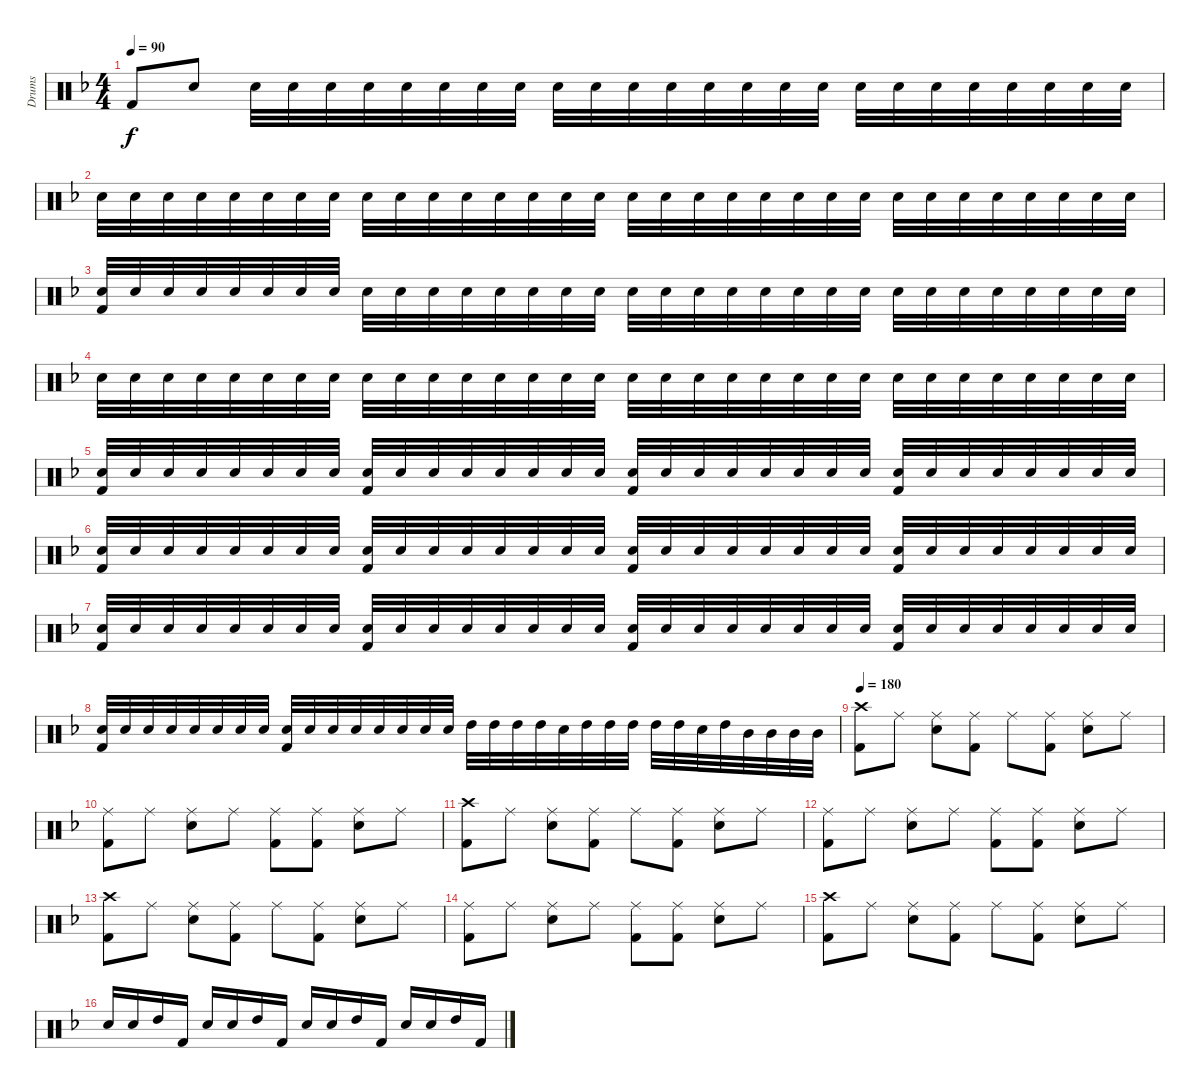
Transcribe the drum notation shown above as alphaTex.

\track ("Drums" "Drums") {instrument percussion}
\staff {score}
\articulation defaults
\ts (4 4)
\tempo 90
\clef neutral
\ks f "Kick (hit) 2".8{dy f} "Electric Snare (hit)".8 "Electric Snare (hit)".32 "Electric Snare (hit)".32 "Electric Snare (hit)".32 "Electric Snare (hit)".32 "Electric Snare (hit)".32 "Electric Snare (hit)".32 "Electric Snare (hit)".32 "Electric Snare (hit)".32 "Electric Snare (hit)".32 "Electric Snare (hit)".32 "Electric Snare (hit)".32 "Electric Snare (hit)".32 "Electric Snare (hit)".32 "Electric Snare (hit)".32 "Electric Snare (hit)".32 "Electric Snare (hit)".32 "Electric Snare (hit)".32 "Electric Snare (hit)".32 "Electric Snare (hit)".32 "Electric Snare (hit)".32 "Electric Snare (hit)".32 "Electric Snare (hit)".32 "Electric Snare (hit)".32 "Electric Snare (hit)".32
|
"Electric Snare (hit)".32 "Electric Snare (hit)".32 "Electric Snare (hit)".32 "Electric Snare (hit)".32 "Electric Snare (hit)".32 "Electric Snare (hit)".32 "Electric Snare (hit)".32 "Electric Snare (hit)".32 "Electric Snare (hit)".32 "Electric Snare (hit)".32 "Electric Snare (hit)".32 "Electric Snare (hit)".32 "Electric Snare (hit)".32 "Electric Snare (hit)".32 "Electric Snare (hit)".32 "Electric Snare (hit)".32 "Electric Snare (hit)".32 "Electric Snare (hit)".32 "Electric Snare (hit)".32 "Electric Snare (hit)".32 "Electric Snare (hit)".32 "Electric Snare (hit)".32 "Electric Snare (hit)".32 "Electric Snare (hit)".32 "Electric Snare (hit)".32 "Electric Snare (hit)".32 "Electric Snare (hit)".32 "Electric Snare (hit)".32 "Electric Snare (hit)".32 "Electric Snare (hit)".32 "Electric Snare (hit)".32 "Electric Snare (hit)".32 |
("Electric Snare (hit)" "Kick (hit) 2").32 "Electric Snare (hit)".32 "Electric Snare (hit)".32 "Electric Snare (hit)".32 "Electric Snare (hit)".32 "Electric Snare (hit)".32 "Electric Snare (hit)".32 "Electric Snare (hit)".32 "Electric Snare (hit)".32 "Electric Snare (hit)".32 "Electric Snare (hit)".32 "Electric Snare (hit)".32 "Electric Snare (hit)".32 "Electric Snare (hit)".32 "Electric Snare (hit)".32 "Electric Snare (hit)".32 "Electric Snare (hit)".32 "Electric Snare (hit)".32 "Electric Snare (hit)".32 "Electric Snare (hit)".32 "Electric Snare (hit)".32 "Electric Snare (hit)".32 "Electric Snare (hit)".32 "Electric Snare (hit)".32 "Electric Snare (hit)".32 "Electric Snare (hit)".32 "Electric Snare (hit)".32 "Electric Snare (hit)".32 "Electric Snare (hit)".32 "Electric Snare (hit)".32 "Electric Snare (hit)".32 "Electric Snare (hit)".32 |
"Electric Snare (hit)".32 "Electric Snare (hit)".32 "Electric Snare (hit)".32 "Electric Snare (hit)".32 "Electric Snare (hit)".32 "Electric Snare (hit)".32 "Electric Snare (hit)".32 "Electric Snare (hit)".32 "Electric Snare (hit)".32 "Electric Snare (hit)".32 "Electric Snare (hit)".32 "Electric Snare (hit)".32 "Electric Snare (hit)".32 "Electric Snare (hit)".32 "Electric Snare (hit)".32 "Electric Snare (hit)".32 "Electric Snare (hit)".32 "Electric Snare (hit)".32 "Electric Snare (hit)".32 "Electric Snare (hit)".32 "Electric Snare (hit)".32 "Electric Snare (hit)".32 "Electric Snare (hit)".32 "Electric Snare (hit)".32 "Electric Snare (hit)".32 "Electric Snare (hit)".32 "Electric Snare (hit)".32 "Electric Snare (hit)".32 "Electric Snare (hit)".32 "Electric Snare (hit)".32 "Electric Snare (hit)".32 "Electric Snare (hit)".32 |
("Electric Snare (hit)" "Kick (hit) 2").32 "Electric Snare (hit)".32 "Electric Snare (hit)".32 "Electric Snare (hit)".32 "Electric Snare (hit)".32 "Electric Snare (hit)".32 "Electric Snare (hit)".32 "Electric Snare (hit)".32 ("Electric Snare (hit)" "Kick (hit) 2").32 "Electric Snare (hit)".32 "Electric Snare (hit)".32 "Electric Snare (hit)".32 "Electric Snare (hit)".32 "Electric Snare (hit)".32 "Electric Snare (hit)".32 "Electric Snare (hit)".32 ("Electric Snare (hit)" "Kick (hit) 2").32 "Electric Snare (hit)".32 "Electric Snare (hit)".32 "Electric Snare (hit)".32 "Electric Snare (hit)".32 "Electric Snare (hit)".32 "Electric Snare (hit)".32 "Electric Snare (hit)".32 ("Electric Snare (hit)" "Kick (hit) 2").32 "Electric Snare (hit)".32 "Electric Snare (hit)".32 "Electric Snare (hit)".32 "Electric Snare (hit)".32 "Electric Snare (hit)".32 "Electric Snare (hit)".32 "Electric Snare (hit)".32 |
("Electric Snare (hit)" "Kick (hit) 2").32 "Electric Snare (hit)".32 "Electric Snare (hit)".32 "Electric Snare (hit)".32 "Electric Snare (hit)".32 "Electric Snare (hit)".32 "Electric Snare (hit)".32 "Electric Snare (hit)".32 ("Electric Snare (hit)" "Kick (hit) 2").32 "Electric Snare (hit)".32 "Electric Snare (hit)".32 "Electric Snare (hit)".32 "Electric Snare (hit)".32 "Electric Snare (hit)".32 "Electric Snare (hit)".32 "Electric Snare (hit)".32 ("Electric Snare (hit)" "Kick (hit) 2").32 "Electric Snare (hit)".32 "Electric Snare (hit)".32 "Electric Snare (hit)".32 "Electric Snare (hit)".32 "Electric Snare (hit)".32 "Electric Snare (hit)".32 "Electric Snare (hit)".32 ("Electric Snare (hit)" "Kick (hit) 2").32 "Electric Snare (hit)".32 "Electric Snare (hit)".32 "Electric Snare (hit)".32 "Electric Snare (hit)".32 "Electric Snare (hit)".32 "Electric Snare (hit)".32 "Electric Snare (hit)".32 |
("Electric Snare (hit)" "Kick (hit) 2").32 "Electric Snare (hit)".32 "Electric Snare (hit)".32 "Electric Snare (hit)".32 "Electric Snare (hit)".32 "Electric Snare (hit)".32 "Electric Snare (hit)".32 "Electric Snare (hit)".32 ("Electric Snare (hit)" "Kick (hit) 2").32 "Electric Snare (hit)".32 "Electric Snare (hit)".32 "Electric Snare (hit)".32 "Electric Snare (hit)".32 "Electric Snare (hit)".32 "Electric Snare (hit)".32 "Electric Snare (hit)".32 ("Electric Snare (hit)" "Kick (hit) 2").32 "Electric Snare (hit)".32 "Electric Snare (hit)".32 "Electric Snare (hit)".32 "Electric Snare (hit)".32 "Electric Snare (hit)".32 "Electric Snare (hit)".32 "Electric Snare (hit)".32 ("Electric Snare (hit)" "Kick (hit) 2").32 "Electric Snare (hit)".32 "Electric Snare (hit)".32 "Electric Snare (hit)".32 "Electric Snare (hit)".32 "Electric Snare (hit)".32 "Electric Snare (hit)".32 "Electric Snare (hit)".32 |
("Electric Snare (hit)" "Kick (hit) 2").32 "Electric Snare (hit)".32 "Electric Snare (hit)".32 "Electric Snare (hit)".32 "Electric Snare (hit)".32 "Electric Snare (hit)".32 "Electric Snare (hit)".32 "Electric Snare (hit)".32 ("Electric Snare (hit)" "Kick (hit) 2").32 "Electric Snare (hit)".32 "Electric Snare (hit)".32 "Electric Snare (hit)".32 "Electric Snare (hit)".32 "Electric Snare (hit)".32 "Electric Snare (hit)".32 "Electric Snare (hit)".32 "High Tom (hit)".32 "High Tom (hit)".32 "High Tom (hit)".32 "High Tom (hit)".32 "Electric Snare (hit)".32 "High Tom (hit)".32 "High Tom (hit)".32 "High Tom (hit)".32 "High Tom (hit)".32 "High Tom (hit)".32 "Electric Snare (hit)".32 "High Tom (hit)".32 "Mid Tom (hit)".32 "Mid Tom (hit)".32 "Mid Tom (hit)".32 "Mid Tom (hit)".32 |
\tempo 180
("Crash high (hit)" "Kick (hit) 2").8 "Ride (middle)".8 ("Ride (middle)" "Electric Snare (hit)").8 ("Ride (middle)" "Kick (hit) 2").8 "Ride (middle)".8 ("Ride (middle)" "Kick (hit) 2").8 ("Ride (middle)" "Electric Snare (hit)").8 "Ride (middle)".8 |
("Ride (middle)" "Kick (hit) 2").8 "Ride (middle)".8 ("Ride (middle)" "Electric Snare (hit)").8 "Ride (middle)".8 ("Ride (middle)" "Kick (hit) 2").8 ("Ride (middle)" "Kick (hit) 2").8 ("Ride (middle)" "Electric Snare (hit)").8 "Ride (middle)".8 |
("Crash high (hit)" "Kick (hit) 2").8 "Ride (middle)".8 ("Ride (middle)" "Electric Snare (hit)").8 ("Ride (middle)" "Kick (hit) 2").8 "Ride (middle)".8 ("Ride (middle)" "Kick (hit) 2").8 ("Ride (middle)" "Electric Snare (hit)").8 "Ride (middle)".8 |
("Ride (middle)" "Kick (hit) 2").8 "Ride (middle)".8 ("Ride (middle)" "Electric Snare (hit)").8 "Ride (middle)".8 ("Ride (middle)" "Kick (hit) 2").8 ("Ride (middle)" "Kick (hit) 2").8 ("Ride (middle)" "Electric Snare (hit)").8 "Ride (middle)".8 |
("Crash high (hit)" "Kick (hit) 2").8 "Ride (middle)".8 ("Ride (middle)" "Electric Snare (hit)").8 ("Ride (middle)" "Kick (hit) 2").8 "Ride (middle)".8 ("Ride (middle)" "Kick (hit) 2").8 ("Ride (middle)" "Electric Snare (hit)").8 "Ride (middle)".8 |
("Ride (middle)" "Kick (hit) 2").8 "Ride (middle)".8 ("Ride (middle)" "Electric Snare (hit)").8 "Ride (middle)".8 ("Ride (middle)" "Kick (hit) 2").8 ("Ride (middle)" "Kick (hit) 2").8 ("Ride (middle)" "Electric Snare (hit)").8 "Ride (middle)".8 |
("Crash high (hit)" "Kick (hit) 2").8 "Ride (middle)".8 ("Ride (middle)" "Electric Snare (hit)").8 ("Ride (middle)" "Kick (hit) 2").8 "Ride (middle)".8 ("Ride (middle)" "Kick (hit) 2").8 ("Ride (middle)" "Electric Snare (hit)").8 "Ride (middle)".8 |
"Electric Snare (hit)".16 "Electric Snare (hit)".16 "High Tom (hit)".16 "Kick (hit) 2".16 "Electric Snare (hit)".16 "Electric Snare (hit)".16 "High Tom (hit)".16 "Kick (hit) 2".16 "Electric Snare (hit)".16 "Electric Snare (hit)".16 "High Tom (hit)".16 "Kick (hit) 2".16 "Electric Snare (hit)".16 "Electric Snare (hit)".16 "High Tom (hit)".16 "Kick (hit) 2".16
